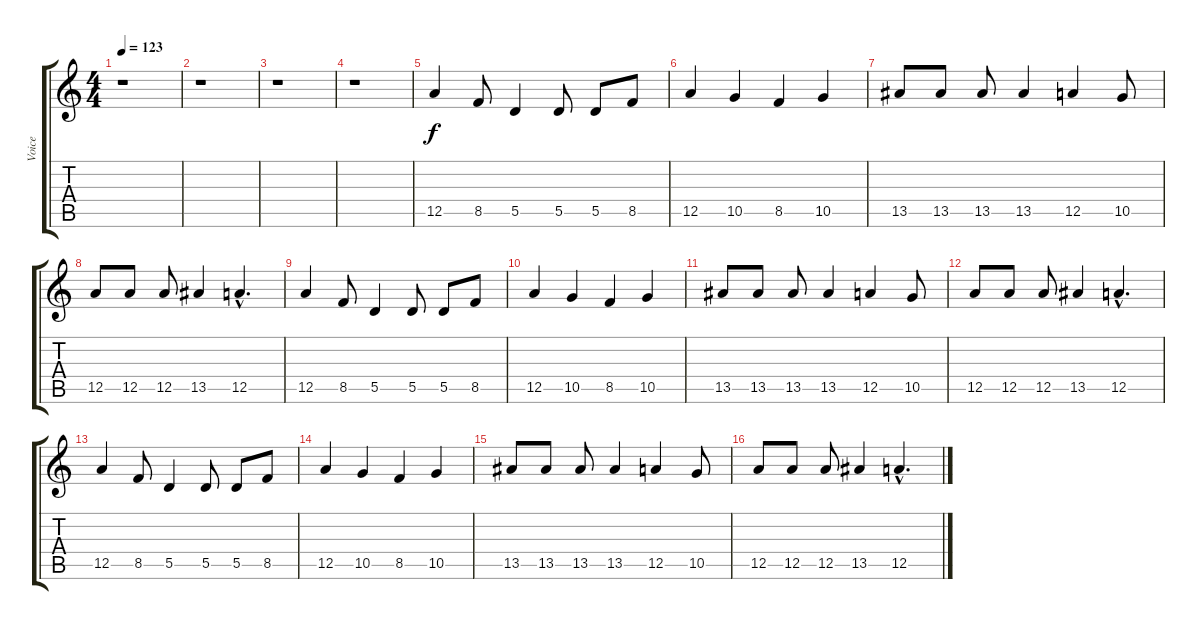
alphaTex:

\track ("Voice" "Voice") {instrument acousticguitarnylon}
\staff {score tabs}
\tuning (E4 B3 G3 D3 A2 D2) {hide}
\ts (4 4)
\tempo 123
\clef g2
\ks c
r.1{dy f} |
r.1 |
r.1 |
r.1 |
12.5.4 8.5.8 5.5.4 5.5.8 5.5.8 8.5.8 |
12.5.4 10.5.4 8.5.4 10.5.4 |
13.5.8 13.5.8 13.5.8 13.5.4 12.5.4 10.5.8 |
12.5.8 12.5.8 12.5.8 13.5.4 12.5{hac}.4{d} |
12.5.4 8.5.8 5.5.4 5.5.8 5.5.8 8.5.8 |
12.5.4 10.5.4 8.5.4 10.5.4 |
13.5.8 13.5.8 13.5.8 13.5.4 12.5.4 10.5.8 |
12.5.8 12.5.8 12.5.8 13.5.4 12.5{hac}.4{d} |
12.5.4 8.5.8 5.5.4 5.5.8 5.5.8 8.5.8 |
12.5.4 10.5.4 8.5.4 10.5.4 |
13.5.8 13.5.8 13.5.8 13.5.4 12.5.4 10.5.8 |
12.5.8 12.5.8 12.5.8 13.5.4 12.5{hac}.4{d}
